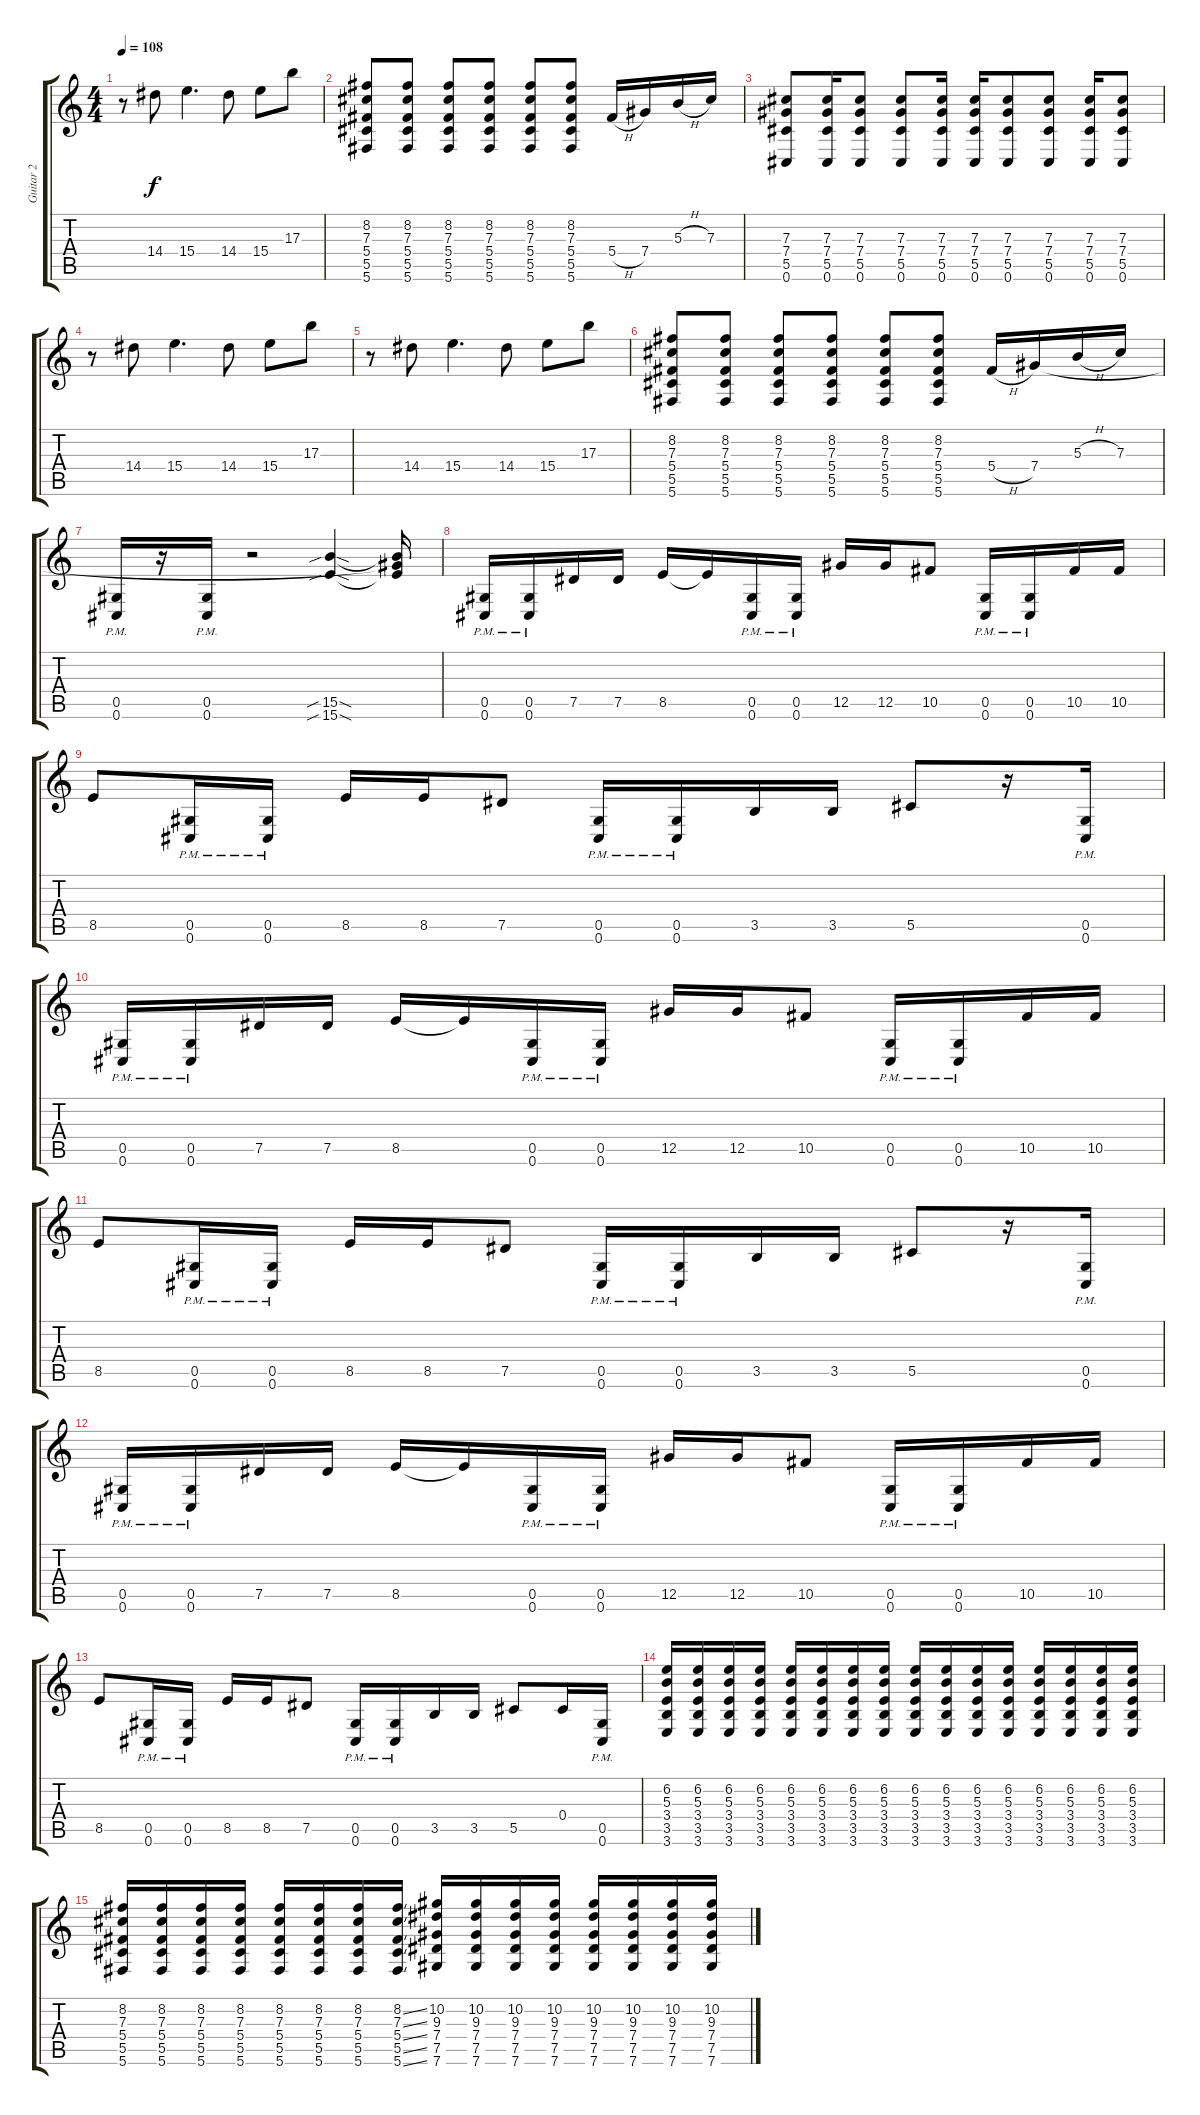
\track ("Guitar 2" "Guitar 2") {solo instrument distortionguitar}
\staff {score tabs}
\tuning (Eb4 Bb3 Gb3 Db3 Ab2 Db2) {hide}
\ts (4 4)
\tempo 108
\clef g2
\ks c
r.8{dy f} 14.4.8 15.4.4{d} 14.4.8 15.4.8 17.3.8 |
(8.2 7.3 5.4 5.5 5.6).8 (8.2 7.3 5.4 5.5 5.6).8 (8.2 7.3 5.4 5.5 5.6).8 (8.2 7.3 5.4 5.5 5.6).8 (8.2 7.3 5.4 5.5 5.6).8 (8.2 7.3 5.4 5.5 5.6).8 5.4{h}.16 7.4.16 5.3{h}.16 7.3.16 |
(7.3 7.4 5.5 0.6).8 (7.3 7.4 5.5 0.6).16 (7.3 7.4 5.5 0.6).8 (7.3 7.4 5.5 0.6).8 (7.3 7.4 5.5 0.6).16 (7.3 7.4 5.5 0.6).16 (7.3 7.4 5.5 0.6).8 (7.3 7.4 5.5 0.6).8 (7.3 7.4 5.5 0.6).16 (7.3 7.4 5.5 0.6).8 |
r.8 14.4.8 15.4.4{d} 14.4.8 15.4.8 17.3.8 |
r.8 14.4.8 15.4.4{d} 14.4.8 15.4.8 17.3.8 |
(8.2 7.3 5.4 5.5 5.6).8 (8.2 7.3 5.4 5.5 5.6).8 (8.2 7.3 5.4 5.5 5.6).8 (8.2 7.3 5.4 5.5 5.6).8 (8.2 7.3 5.4 5.5 5.6).8 (8.2 7.3 5.4 5.5 5.6).8 5.4{h}.16 7.4.16 5.3{h}.16 7.3.16 |
(0.5{pm} 0.6{pm}).16 r.16 (0.5{pm} 0.6{pm}).16 r.2 (15.5{sib sod} 15.6{sib sod}).4 (7.4{t} 15.5{t} 15.6{t}).16 |
(0.5{pm} 0.6{pm}).16 (0.5{pm} 0.6{pm}).16 7.5.16 7.5.16 8.5.16 8.5{t}.16 (0.5{pm} 0.6{pm}).16 (0.5{pm} 0.6{pm}).16 12.5.16 12.5.16 10.5.8 (0.5{pm} 0.6{pm}).16 (0.5{pm} 0.6{pm}).16 10.5.16 10.5.16 |
8.5.8 (0.5{pm} 0.6{pm}).16 (0.5{pm} 0.6{pm}).16 8.5.16 8.5.16 7.5.8 (0.5{pm} 0.6{pm}).16 (0.5{pm} 0.6{pm}).16 3.5.16 3.5.16 5.5.8 r.16 (0.5{pm} 0.6{pm}).16 |
(0.5{pm} 0.6{pm}).16 (0.5{pm} 0.6{pm}).16 7.5.16 7.5.16 8.5.16 8.5{t}.16 (0.5{pm} 0.6{pm}).16 (0.5{pm} 0.6{pm}).16 12.5.16 12.5.16 10.5.8 (0.5{pm} 0.6{pm}).16 (0.5{pm} 0.6{pm}).16 10.5.16 10.5.16 |
8.5.8 (0.5{pm} 0.6{pm}).16 (0.5{pm} 0.6{pm}).16 8.5.16 8.5.16 7.5.8 (0.5{pm} 0.6{pm}).16 (0.5{pm} 0.6{pm}).16 3.5.16 3.5.16 5.5.8 r.16 (0.5{pm} 0.6{pm}).16 |
(0.5{pm} 0.6{pm}).16 (0.5{pm} 0.6{pm}).16 7.5.16 7.5.16 8.5.16 8.5{t}.16 (0.5{pm} 0.6{pm}).16 (0.5{pm} 0.6{pm}).16 12.5.16 12.5.16 10.5.8 (0.5{pm} 0.6{pm}).16 (0.5{pm} 0.6{pm}).16 10.5.16 10.5.16 |
8.5.8 (0.5{pm} 0.6{pm}).16 (0.5{pm} 0.6{pm}).16 8.5.16 8.5.16 7.5.8 (0.5{pm} 0.6{pm}).16 (0.5{pm} 0.6{pm}).16 3.5.16 3.5.16 5.5.8 0.4.16 (0.5{pm} 0.6{pm}).16 |
(6.2 5.3 3.4 3.5 3.6).16 (6.2 5.3 3.4 3.5 3.6).16 (6.2 5.3 3.4 3.5 3.6).16 (6.2 5.3 3.4 3.5 3.6).16 (6.2 5.3 3.4 3.5 3.6).16 (6.2 5.3 3.4 3.5 3.6).16 (6.2 5.3 3.4 3.5 3.6).16 (6.2 5.3 3.4 3.5 3.6).16 (6.2 5.3 3.4 3.5 3.6).16 (6.2 5.3 3.4 3.5 3.6).16 (6.2 5.3 3.4 3.5 3.6).16 (6.2 5.3 3.4 3.5 3.6).16 (6.2 5.3 3.4 3.5 3.6).16 (6.2 5.3 3.4 3.5 3.6).16 (6.2 5.3 3.4 3.5 3.6).16 (6.2 5.3 3.4 3.5 3.6).16 |
(8.2 7.3 5.4 5.5 5.6).16 (8.2 7.3 5.4 5.5 5.6).16 (8.2 7.3 5.4 5.5 5.6).16 (8.2 7.3 5.4 5.5 5.6).16 (8.2 7.3 5.4 5.5 5.6).16 (8.2 7.3 5.4 5.5 5.6).16 (8.2 7.3 5.4 5.5 5.6).16 (8.2{ss} 7.3{ss} 5.4{ss} 5.5{ss} 5.6{ss}).16 (10.2 9.3 7.4 7.5 7.6).16 (10.2 9.3 7.4 7.5 7.6).16 (10.2 9.3 7.4 7.5 7.6).16 (10.2 9.3 7.4 7.5 7.6).16 (10.2 9.3 7.4 7.5 7.6).16 (10.2 9.3 7.4 7.5 7.6).16 (10.2 9.3 7.4 7.5 7.6).16 (10.2 9.3 7.4 7.5 7.6).16
